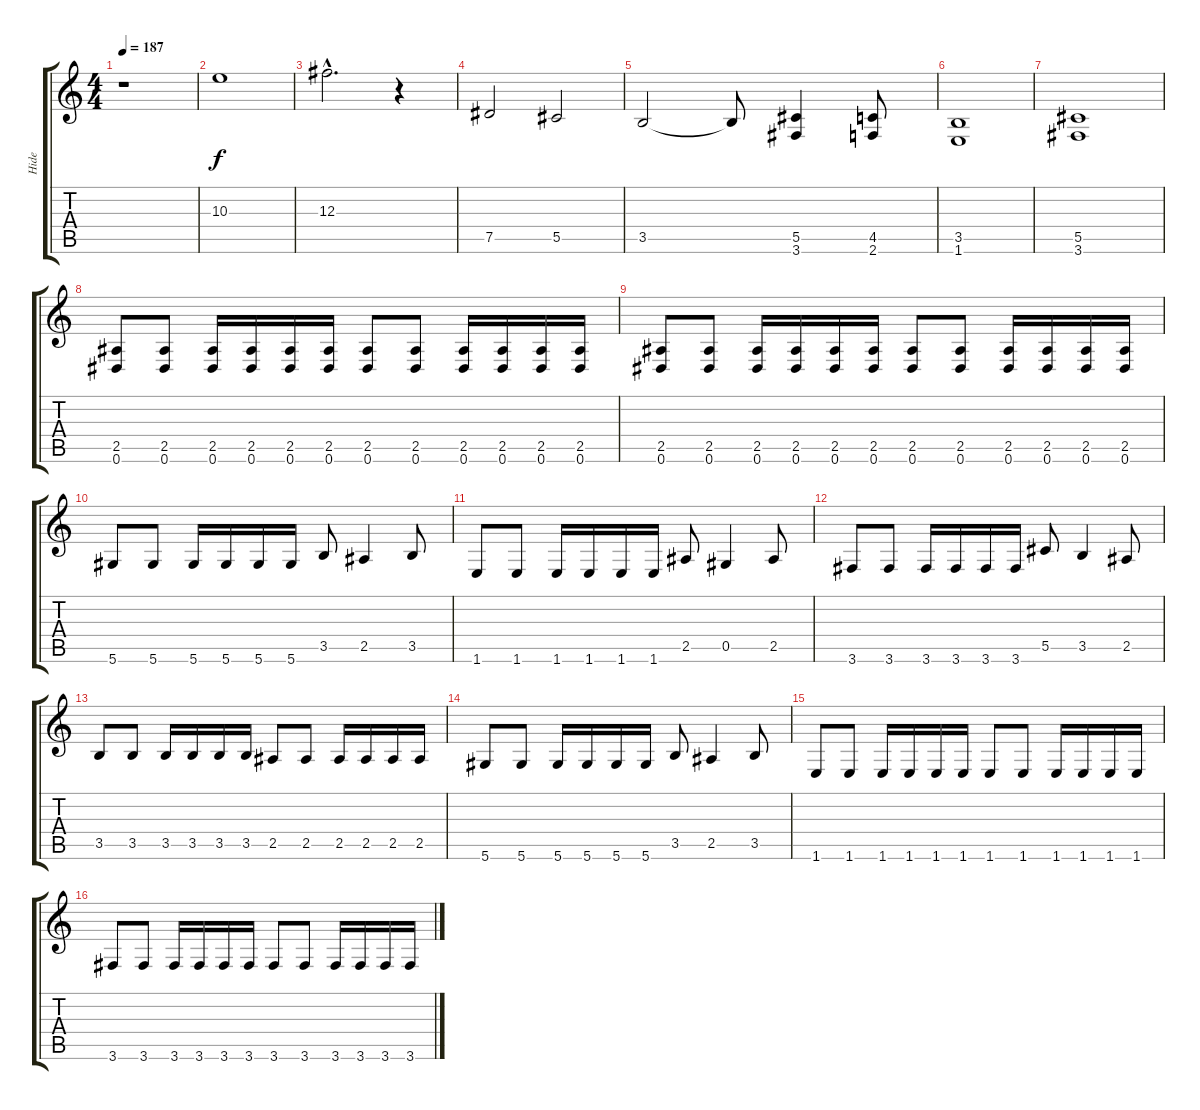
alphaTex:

\track ("Hide" "Hide") {instrument distortionguitar}
\staff {score tabs}
\tuning (Eb4 Bb3 Gb3 Db3 Ab2 Eb2) {hide}
\ts (4 4)
\tempo 187
\clef g2
\ks c
r.1{dy f} |
10.3.1 |
12.3{hac}.2{d} r.4 |
7.5.2 5.5.2 |
3.5.2 3.5{t}.8 (5.5 3.6).4 (4.5 2.6).8 |
(3.5 1.6).1 |
(5.5 3.6).1 |
(2.5 0.6).8 (2.5 0.6).8 (2.5 0.6).16 (2.5 0.6).16 (2.5 0.6).16 (2.5 0.6).16 (2.5 0.6).8 (2.5 0.6).8 (2.5 0.6).16 (2.5 0.6).16 (2.5 0.6).16 (2.5 0.6).16 |
(2.5 0.6).8 (2.5 0.6).8 (2.5 0.6).16 (2.5 0.6).16 (2.5 0.6).16 (2.5 0.6).16 (2.5 0.6).8 (2.5 0.6).8 (2.5 0.6).16 (2.5 0.6).16 (2.5 0.6).16 (2.5 0.6).16 |
5.6.8 5.6.8 5.6.16 5.6.16 5.6.16 5.6.16 3.5.8 2.5.4 3.5.8 |
1.6.8 1.6.8 1.6.16 1.6.16 1.6.16 1.6.16 2.5.8 0.5.4 2.5.8 |
3.6.8 3.6.8 3.6.16 3.6.16 3.6.16 3.6.16 5.5.8 3.5.4 2.5.8 |
3.5.8 3.5.8 3.5.16 3.5.16 3.5.16 3.5.16 2.5.8 2.5.8 2.5.16 2.5.16 2.5.16 2.5.16 |
5.6.8 5.6.8 5.6.16 5.6.16 5.6.16 5.6.16 3.5.8 2.5.4 3.5.8 |
1.6.8 1.6.8 1.6.16 1.6.16 1.6.16 1.6.16 1.6.8 1.6.8 1.6.16 1.6.16 1.6.16 1.6.16 |
3.6.8 3.6.8 3.6.16 3.6.16 3.6.16 3.6.16 3.6.8 3.6.8 3.6.16 3.6.16 3.6.16 3.6.16
